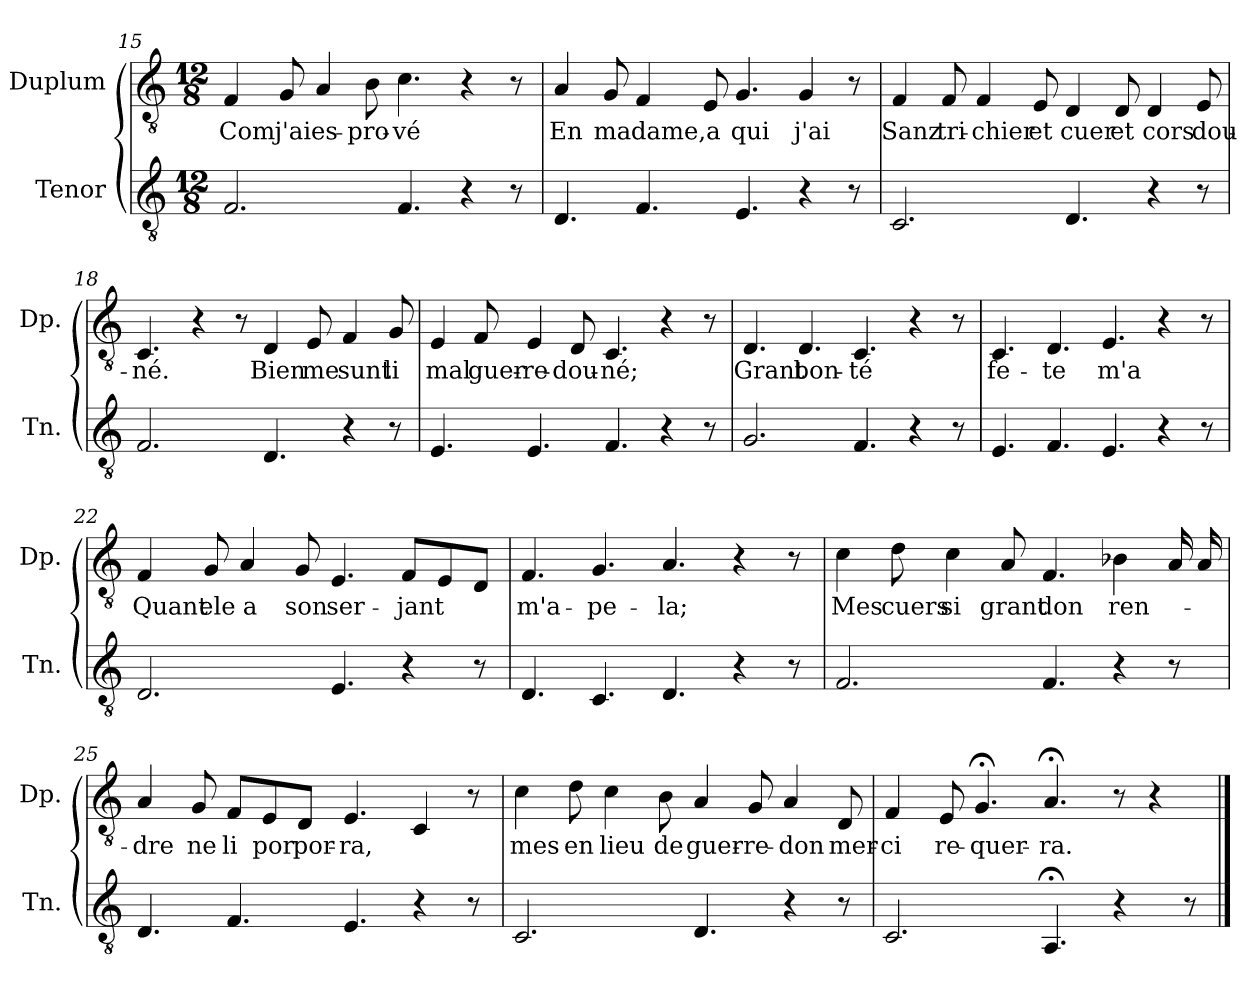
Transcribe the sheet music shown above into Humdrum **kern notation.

**kern	**kern	**text
*part2	*part1	*part1
*staff2	*staff1	*staff1
*I"Tenor	*I"Duplum	*
*I'Tn.	*I'Dp.	*
*clefGv2	*clefGv2	*
*k[]	*k[]	*
*M12/8	*M12/8	*
=15	=15	=15
!	!	!LO:LY:b
2.F/	4F/	Com
!	!	!LO:LY:b
.	8G/	j'ai
!	!	!LO:LY:b
.	4A/	es-
!	!	!LO:LY:b
.	8B\	-pro-
!	!	!LO:LY:b
4.F/	4.c\	-vé
4r	4r	.
8r	8r	.
=16	=16	=16
!	!	!LO:LY:b
4.D/	4A/	En
!	!	!LO:LY:b
.	8G/	ma
!	!	!LO:LY:b
4.F/	4F/	dame,
!	!	!LO:LY:b
.	8E/	a
!	!	!LO:LY:b
4.E/	4.G/	qui
!	!	!LO:LY:b
4r	4G/	j'ai
8r	8r	.
!!LO:LB:g=z
=17	=17	=17
!	!	!LO:LY:b
2.C/	4F/	Sanz
!	!	!LO:LY:b
.	8F/	tri-
!	!	!LO:LY:b
.	4F/	-chier
!	!	!LO:LY:b
.	8E/	et
!	!	!LO:LY:b
4.D/	4D/	cuer
!	!	!LO:LY:b
.	8D/	et
!	!	!LO:LY:b
4r	4D/	cors
!	!	!LO:LY:b
8r	8E/	dou-
=18	=18	=18
!	!	!LO:LY:b
2.F/	4.C/	-né.
.	4r	.
.	8r	.
!	!	!LO:LY:b
4.D/	4D/	Bien
!	!	!LO:LY:b
.	8E/	me
!	!	!LO:LY:b
4r	4F/	sunt
!	!	!LO:LY:b
8r	8G/	li
=19	=19	=19
!	!	!LO:LY:b
4.E/	4E/	mal
!	!	!LO:LY:b
.	8F/	guer-
!	!	!LO:LY:b
4.E/	4E/	-re-
!	!	!LO:LY:b
.	8D/	-dou-
!	!	!LO:LY:b
4.F/	4.C/	-né;
4r	4r	.
8r	8r	.
!!LO:PB:g=z
=20	=20	=20
!	!	!LO:LY:b
2.G/	4.D/	Grant
!	!	!LO:LY:b
.	4.D/	bon-
!	!	!LO:LY:b
4.F/	4.C/	-té
4r	4r	.
8r	8r	.
=21	=21	=21
!	!	!LO:LY:b
4.E/	4.C/	fe-
!	!	!LO:LY:b
4.F/	4.D/	-te
!	!	!LO:LY:b
4.E/	4.E/	m'a
4r	4r	.
8r	8r	.
=22	=22	=22
!	!	!LO:LY:b
2.D/	4F/	Quant
!	!	!LO:LY:b
.	8G/	ele
!	!	!LO:LY:b
.	4A/	a
!	!	!LO:LY:b
.	8G/	son
!	!	!LO:LY:b
4.E/	4.E/	ser-
!	!	!LO:LY:b
4r	8F/L	-jant
.	8E/	.
8r	8D/J	.
=23	=23	=23
!	!	!LO:LY:b
4.D/	4.F/	m'a-
!	!	!LO:LY:b
4.C/	4.G/	-pe-
!	!	!LO:LY:b
4.D/	4.A/	-la;
4r	4r	.
8r	8r	.
!!LO:LB:g=z
=24	=24	=24
!	!	!LO:LY:b
2.F/	4c\	Mes
!	!	!LO:LY:b
.	8d\	cuers
!	!	!LO:LY:b
.	4c\	si
!	!	!LO:LY:b
.	8A/	grant
!	!	!LO:LY:b
4.F/	4.F/	don
!	!	!LO:LY:b
4r	4B-i\	ren-
*	*tremolo	*
8r	16A/	.
.	16A/	.
*	*Xtremolo	*
=25	=25	=25
!	!	!LO:LY:b
4.D/	4A/	-dre
!	!	!LO:LY:b
.	8G/	ne
!	!	!LO:LY:b
4.F/	8F/L	li
!	!	!LO:LY:b
.	8E/	por
!	!	!LO:LY:b
.	8D/J	por-
!	!	!LO:LY:b
4.E/	4.E/	-ra,
4r	4C/	.
8r	8r	.
=26	=26	=26
!	!	!LO:LY:b
2.C/	4c\	mes
!	!	!LO:LY:b
.	8d\	en
!	!	!LO:LY:b
.	4c\	lieu
!	!	!LO:LY:b
.	8B\	de
!	!	!LO:LY:b
4.D/	4A/	guer-
!	!	!LO:LY:b
.	8G/	-re-
!	!	!LO:LY:b
4r	4A/	-don
!	!	!LO:LY:b
8r	8D/	mer-
!!LO:LB:g=z
=27	=27	=27
!	!	!LO:LY:b
2.C/	4F/	-ci
!	!	!LO:LY:b
.	8E/	re-
!	!	!LO:LY:b
.	4.G;</	-quer-
!	!	!LO:LY:b
4.AA;</	4.A;</	-ra.
4r	8r	.
.	4r	.
8r	.	.
==	==	==
*-	*-	*-
